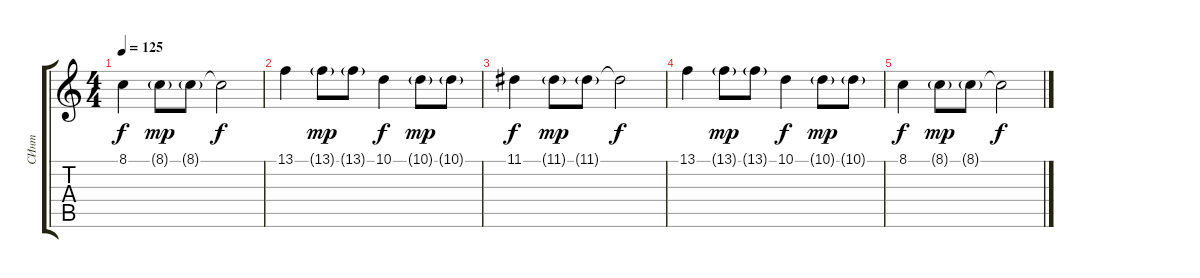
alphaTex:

\track ("СИнт" "СИнт") {instrument musicbox}
\staff {score tabs}
\tuning (E4 B3 G3 D3 A2 E2) {hide}
\ts (4 4)
\tempo 125
\clef g2
\ks c
8.1.4{dy f} 8.1{g}.8{dy mp} 8.1{g}.8 8.1{t}.2{dy f} |
13.1.4 13.1{g}.8{dy mp} 13.1{g}.8 10.1.4{dy f} 10.1{g}.8{dy mp} 10.1{g}.8 |
11.1.4{dy f} 11.1{g}.8{dy mp} 11.1{g}.8 11.1{t}.2{dy f} |
13.1.4 13.1{g}.8{dy mp} 13.1{g}.8 10.1.4{dy f} 10.1{g}.8{dy mp} 10.1{g}.8 |
8.1.4{dy f} 8.1{g}.8{dy mp} 8.1{g}.8 8.1{t}.2{dy f}
